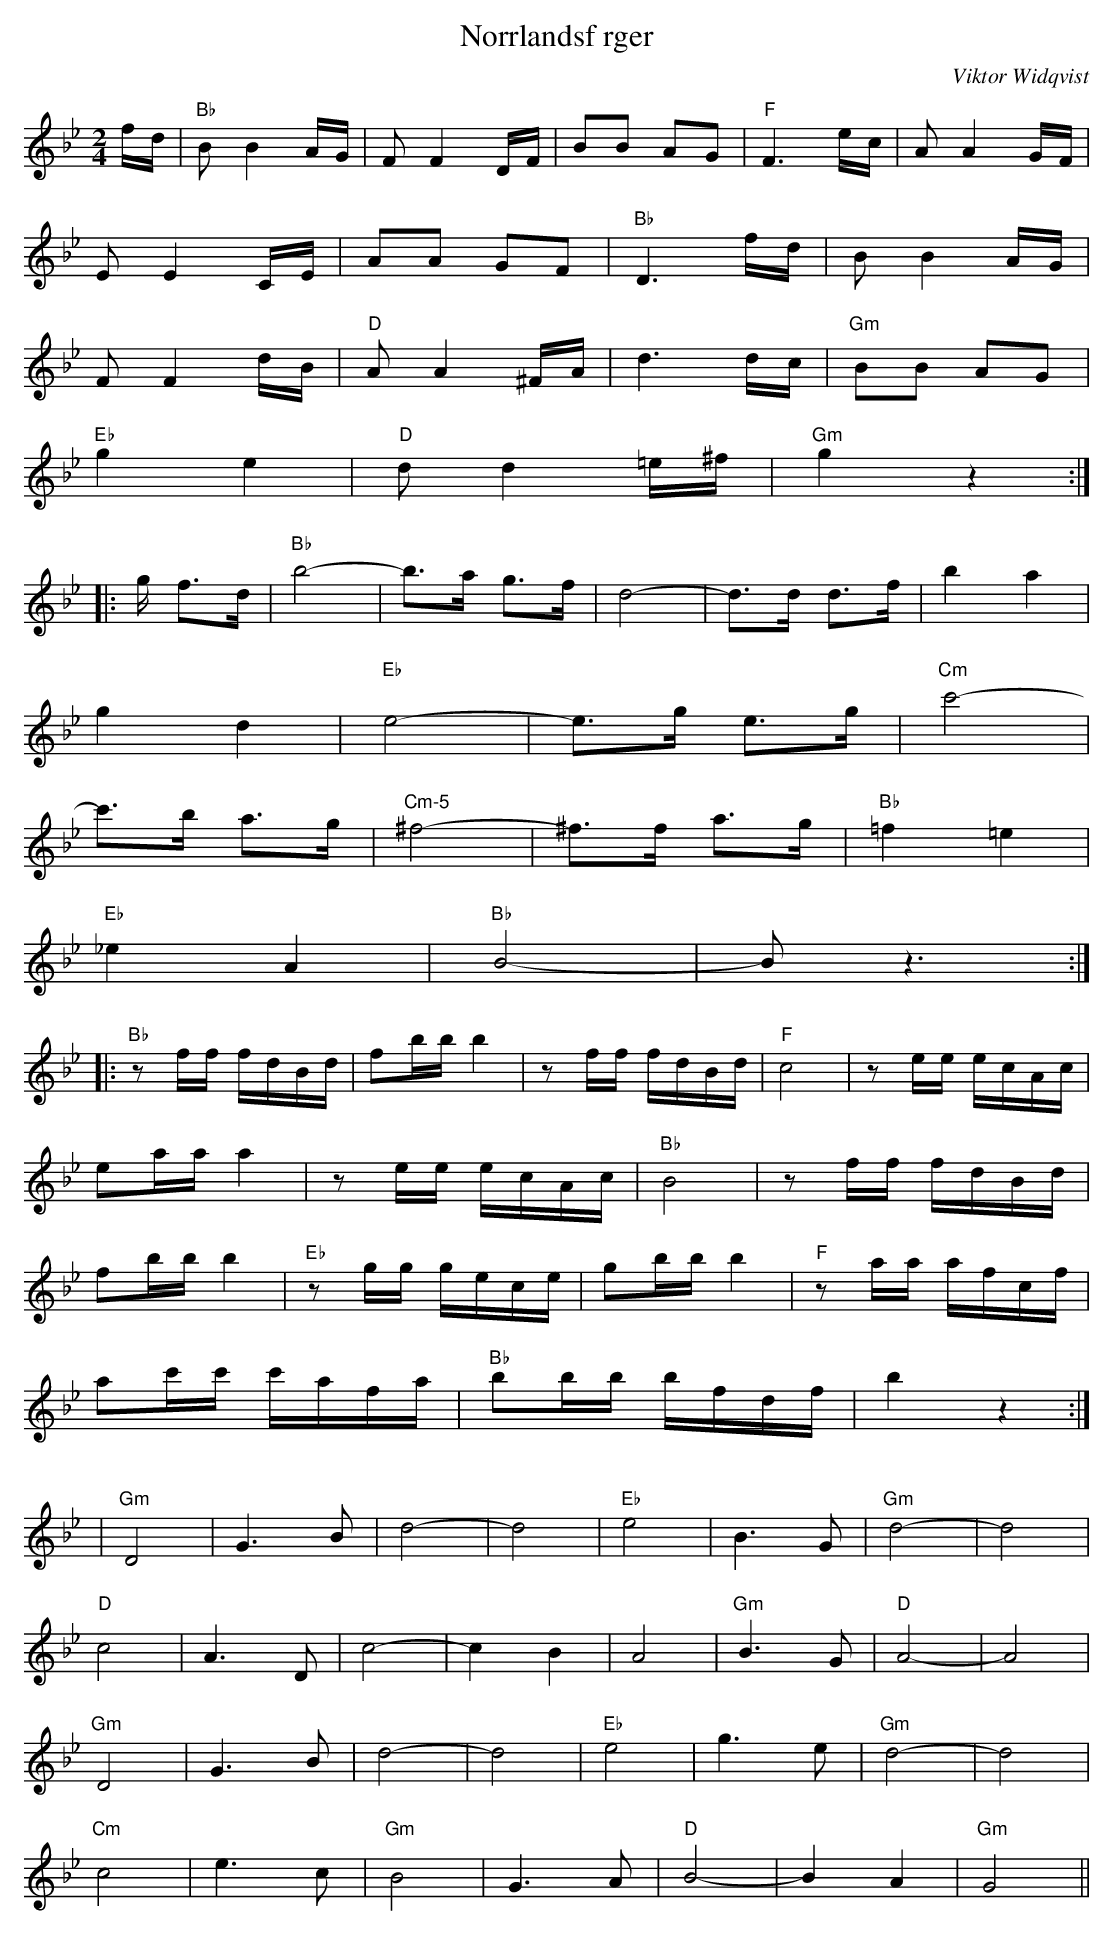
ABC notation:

X:1
T:Norrlandsf rger
M:2/4
C:Viktor Widqvist
L:1/8
K:Bb
f/d/ |"Bb" BB2A/G/ | FF2D/F/ | BB AG | "F"F3e/c/ | AA2G/F/ |
EE2C/E/ | AA GF |"Bb" D3f/d/ | BB2 A/G/ |
FF2d/B/ | "D"AA2^F/A/ | d3d/c/ | "Gm"BB AG |
"Eb"g2 e2 | "D"dd2=e/^f/ | "Gm"g2z2 :|
|:g/ f>d | "Bb"b4- |b3/a/ g>f | d4- |d3/d/ d>f | b2 a2 |
g2 d2 | "Eb"e4- |e3/g/ e>g |"Cm" c'4- |
c'3/b/ a>g | "Cm-5"^f4- |^f3/f/ a>g | "Bb"=f2 =e2 |
"Eb"_e2 A2 | "Bb"B4- | B z3 :|
|:"Bb"zf/2f/2 f/2d/2B/2d/2 | fb/2b/2 b2 |zf/2f/2 f/2d/2B/2d/2 | "F"c4 |ze/2e/2 e/2c/2A/2c/2 |
ea/2a/2 a2 |ze/2e/2 e/2c/2A/2c/2 | "Bb"B4 |zf/2f/2 f/2d/2B/2d/2 |
fb/2b/2 b2 |"Eb"zg/2g/2 g/2e/2c/2e/2 | gb/2b/2 b2 |"F"za/2a/2 a/2f/2c/2f/2 |
ac'/2c'/2 c'/2a/2f/2a/2 | "Bb"bb/2b/2 b/2f/2d/2f/2 | b2z2 :|
K:Gm
|"Gm"D4 | G2>B2 | d4- |d4| "Eb"e4 | B2>G2 | "Gm"d4- |d4|
"D"c4 | A2>D2 | c4- | c2 B2 | A4 | "Gm"B2>G2 | "D" A4- | A4|
"Gm"D4 | G2>B2 | d4- |d4| "Eb"e4 | g2>e2 | "Gm"d4- |d4|
"Cm"c4 | e2>c2 | "Gm"B4 | G2>A2 | "D"B4- | B2 A2 | "Gm"G4 ||
